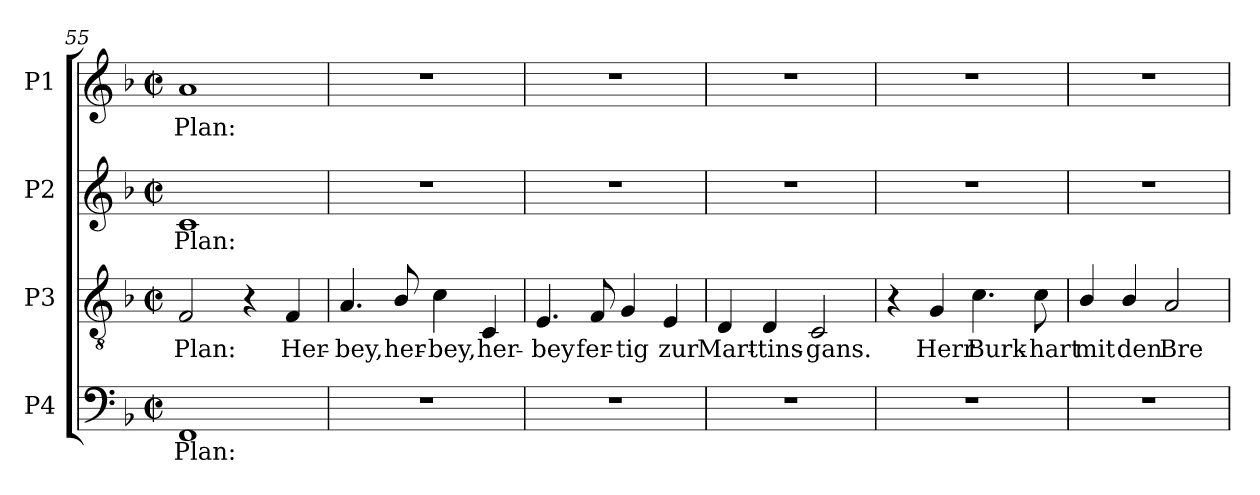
**kern	**text	**kern	**text	**kern	**text	**kern	**text
*part4	*part4	*part3	*part3	*part2	*part2	*part1	*part1
*staff4	*staff4	*staff3	*staff3	*staff2	*staff2	*staff1	*staff1
*I"P4	*	*I"P3	*	*I"P2	*	*I"P1	*
*clefF4	*	*clefGv2	*	*clefG2	*	*clefG2	*
*	*	*ITrd7c12	*	*	*	*	*
*k[b-]	*	*k[b-]	*	*k[b-]	*	*k[b-]	*
*F:	*	*F:	*	*F:	*	*F:	*
*M2/2	*	*M2/2	*	*M2/2	*	*M2/2	*
*met(c|)	*	*met(c|)	*	*met(c|)	*	*met(c|)	*
=55	=55	=55	=55	=55	=55	=55	=55
!	!LO:LY:b:color=#000000	!	!	!	!	!	!
!	!	!	!LO:LY:b:color=#000000	!	!	!	!
!	!	!	!	!	!LO:LY:b:color=#000000	!	!
!	!	!	!	!	!	!	!LO:LY:b:color=#000000
1FFi	Plan:	2FFi/	Plan:	1ci	Plan:	1ai	Plan:
.	.	4r	.	.	.	.	.
!	!	!	!LO:LY:b:color=#000000	!	!	!	!
.	.	4FFi/	Her-	.	.	.	.
=56	=56	=56	=56	=56	=56	=56	=56
!	!	!	!LO:LY:b:color=#000000	!	!	!	!
1r	.	4.AAi/	-bey,	1r	.	1r	.
!	!	!	!LO:LY:b:color=#000000	!	!	!	!
.	.	8BB-i/	her-	.	.	.	.
!	!	!	!LO:LY:b:color=#000000	!	!	!	!
.	.	4Ci\	-bey,	.	.	.	.
!	!	!	!LO:LY:b:color=#000000	!	!	!	!
.	.	4CCi/	her-	.	.	.	.
!!LO:LB:g=z
=57	=57	=57	=57	=57	=57	=57	=57
!	!	!	!LO:LY:b:color=#000000	!	!	!	!
1r	.	4.EEi/	-bey	1r	.	1r	.
!	!	!	!LO:LY:b:color=#000000	!	!	!	!
.	.	8FFi/	fer-	.	.	.	.
!	!	!	!LO:LY:b:color=#000000	!	!	!	!
.	.	4GGi/	-tig	.	.	.	.
!	!	!	!LO:LY:b:color=#000000	!	!	!	!
.	.	4EEi/	zur	.	.	.	.
=58	=58	=58	=58	=58	=58	=58	=58
!	!	!	!LO:LY:b:color=#000000	!	!	!	!
1r	.	4DDi/	Mart-	1r	.	1r	.
!	!	!	!LO:LY:b:color=#000000	!	!	!	!
.	.	4DDi/	-tins-	.	.	.	.
!	!	!	!LO:LY:b:color=#000000	!	!	!	!
.	.	2CCi/	-gans.	.	.	.	.
=59	=59	=59	=59	=59	=59	=59	=59
1r	.	4r	.	1r	.	1r	.
!	!	!	!LO:LY:b:color=#000000	!	!	!	!
.	.	4GGi/	Herr	.	.	.	.
!	!	!	!LO:LY:b:color=#000000	!	!	!	!
.	.	4.Ci\	Burk-	.	.	.	.
!	!	!	!LO:LY:b:color=#000000	!	!	!	!
.	.	8Ci\	-hart	.	.	.	.
=60	=60	=60	=60	=60	=60	=60	=60
!	!	!	!LO:LY:b:color=#000000	!	!	!	!
1r	.	4BB-i/	mit	1r	.	1r	.
!	!	!	!LO:LY:b:color=#000000	!	!	!	!
.	.	4BB-i/	den	.	.	.	.
!	!	!	!LO:LY:b:color=#000000	!	!	!	!
.	.	2AAi/	Bre-	.	.	.	.
=	=	=	=	=	=	=	=
*-	*-	*-	*-	*-	*-	*-	*-
